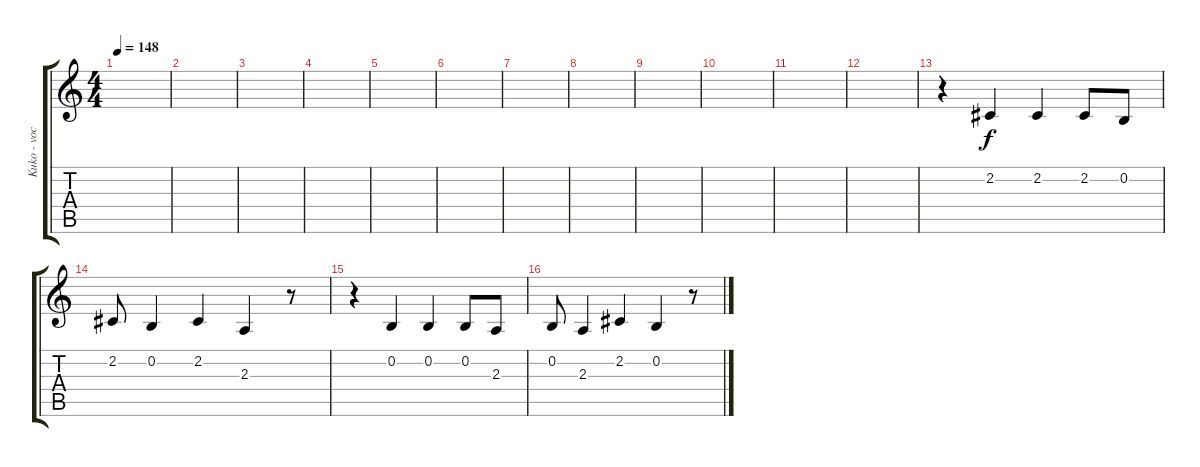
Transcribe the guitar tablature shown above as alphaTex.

\track ("Kuko - vocals" "Kuko - voc") {instrument lead2sawtooth}
\staff {score tabs}
\tuning (E4 B3 G3 D3 A2 E2) {hide}
\ts (4 4)
\tempo 148
\clef g2
\ks c
|
|
|
|
|
|
|
|
|
|
|
|
r.4{instrument pad1newage} 2.2.4 2.2.4 2.2.8 0.2.8 |
2.2.8 0.2.4 2.2.4 2.3.4 r.8 |
r.4 0.2.4 0.2.4 0.2.8 2.3.8 |
0.2.8 2.3.4 2.2.4 0.2.4 r.8
